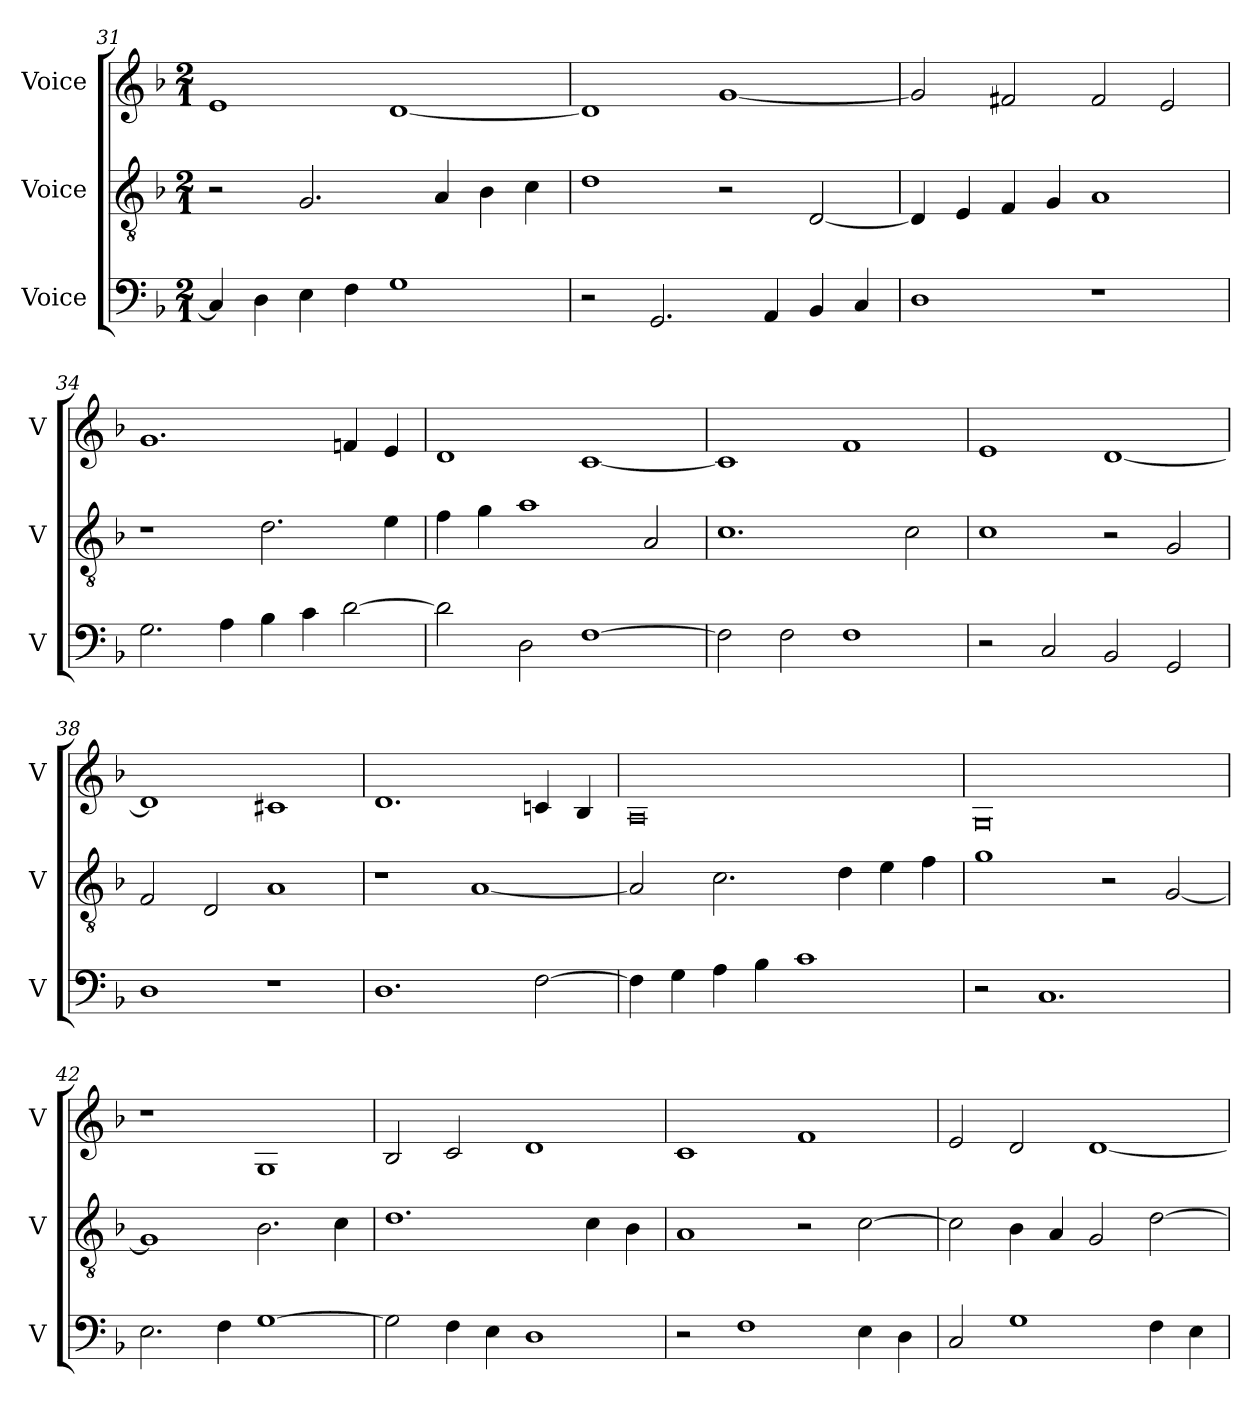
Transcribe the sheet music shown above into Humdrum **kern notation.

**kern	**kern	**kern
*part3	*part2	*part1
*staff3	*staff2	*staff1
*I"Voice	*I"Voice	*I"Voice
*I'V	*I'V	*I'V
!!LO:LB:g=z
*clefF4	*clefGv2	*clefG2
*k[b-]	*k[b-]	*k[b-]
*M2/1	*M2/1	*M2/1
=31	=31	=31
4C/]	2r	1e
4D\	.	.
4E\	2.G/	.
4F\	.	.
1G	.	[1d
.	4A/	.
.	4B-\	.
.	4c\	.
=32	=32	=32
2r	1d	1d]
2.GG/	.	.
.	2r	[1g
4AA/	.	.
4BB-/	[2D/	.
4C/	.	.
=33	=33	=33
1D	4D/]	2g/]
.	4E/	.
.	4F/	2f#X/
.	4G/	.
1r	1A	2f#/
.	.	2e/
!!LO:PB:g=z
=34	=34	=34
2.G\	1r	1.g
4A\	.	.
4B-\	2.d\	.
4c\	.	.
[2d\	.	4fn/
.	4e\	4e/
=35	=35	=35
2d\]	4f\	1d
.	4g\	.
2D\	1a	.
[1F	.	[1c
.	2A/	.
=36	=36	=36
2F\]	1.c	1c]
2F\	.	.
1F	.	1f
.	2c\	.
=37	=37	=37
2r	1c	1e
2C/	.	.
2BB-/	2r	[1d
2GG/	2G/	.
!!LO:LB:g=z
=38	=38	=38
1D	2F/	1d]
.	2D/	.
1r	1A	1c#X
=39	=39	=39
1.D	1r	1.d
.	[1A	.
[2F\	.	4cn/
.	.	4B-/
=40	=40	=40
4F\]	2A/]	0A
4G\	.	.
4A\	2.c\	.
4B-\	.	.
1c	.	.
.	4d\	.
.	4e\	.
.	4f\	.
=41	=41	=41
2r	1g	0G
1.C	.	.
.	2r	.
.	[2G/	.
!!LO:LB:g=z
=42	=42	=42
2.E\	1G]	1r
4F\	.	.
[1G	2.B-\	1G
.	4c\	.
=43	=43	=43
2G\]	1.d	2B-/
4F\	.	2c/
4E\	.	.
1D	.	1d
.	4c\	.
.	4B-\	.
=44	=44	=44
2r	1A	1c
1F	.	.
.	2r	1f
4E\	[2c\	.
4D\	.	.
!!LO:LB:g=z
=45	=45	=45
2C/	2c\]	2e/
1G	4B-\	2d/
.	4A/	.
.	2G/	[1d
4F\	[2d\	.
4E\	.	.
=	=	=
*-	*-	*-
